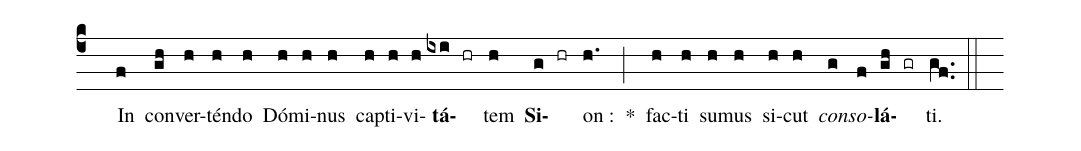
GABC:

%%
(c4) () In(f) con(gh)ver(h)tén(h)do(h) Dó(h)mi(h)nus(h) cap(h)ti(h)vi(h)<b>tá</b>(ixi)(hr)tem(h) <b>Si</b>(g)(hr)on :(h.) *(;) fac(h)ti(h) su(h)mus(h) si(h)cut(h) <i>con</i>(g)<i>so</i>(f)<b>lá</b>(gh)(gr)ti.(gf..) (::)
